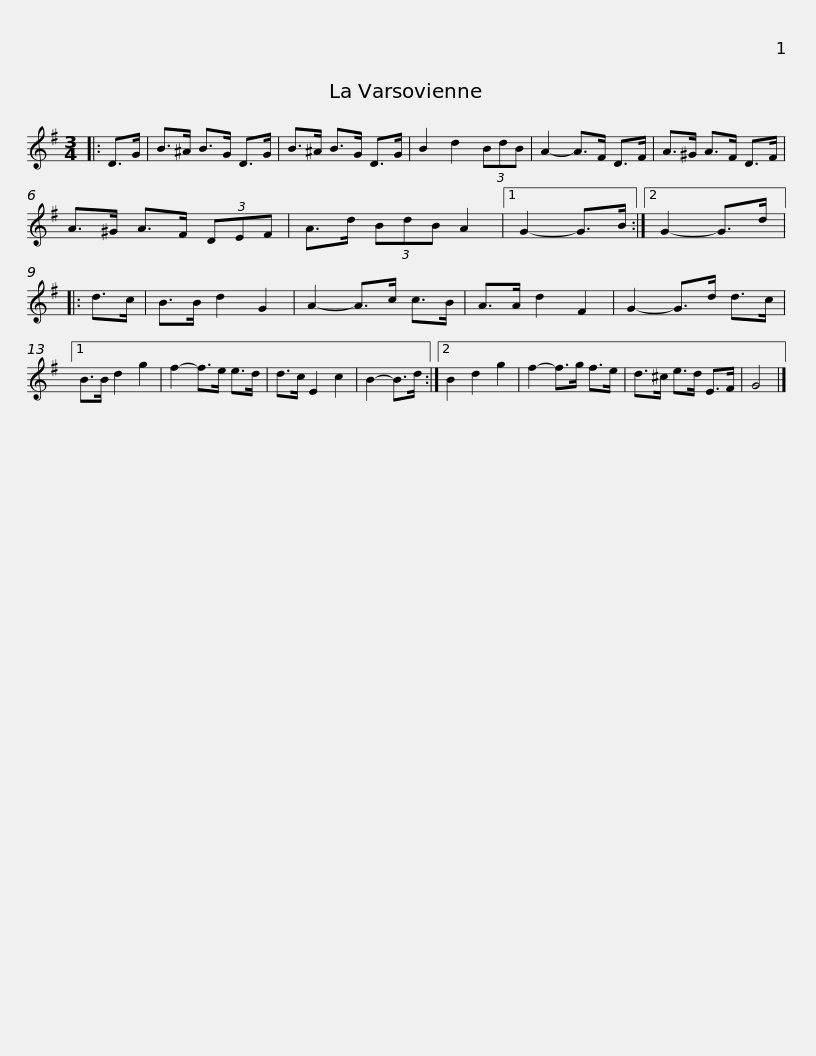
X:1
L:1/8
M:3/4
I:linebreak $
K:G
V:1 treble
V:1
|: D>G | B>^A B>G D>G | B>^A B>G D>G | B2 d2 (3BdB | A2- A>F D>F | %5
 A>^G A>F D>F |$ A>^G A>F (3DEF | A>d (3BdB A2 |1 G2- G>B :|2 G2- G>d |: %10
 d>c | B>B d2 G2 | A2- A>c c>B | A>A d2 F2 |$ G2- G>d d>c |1 %15
 B>B d2 g2 | f2- f>e e>d | d>c E2 c2 | B2- B>d :|2 B2 d2 g2 | %20
 f2- f>g f>e | d>^c e>d E>F | G4 |] %23
